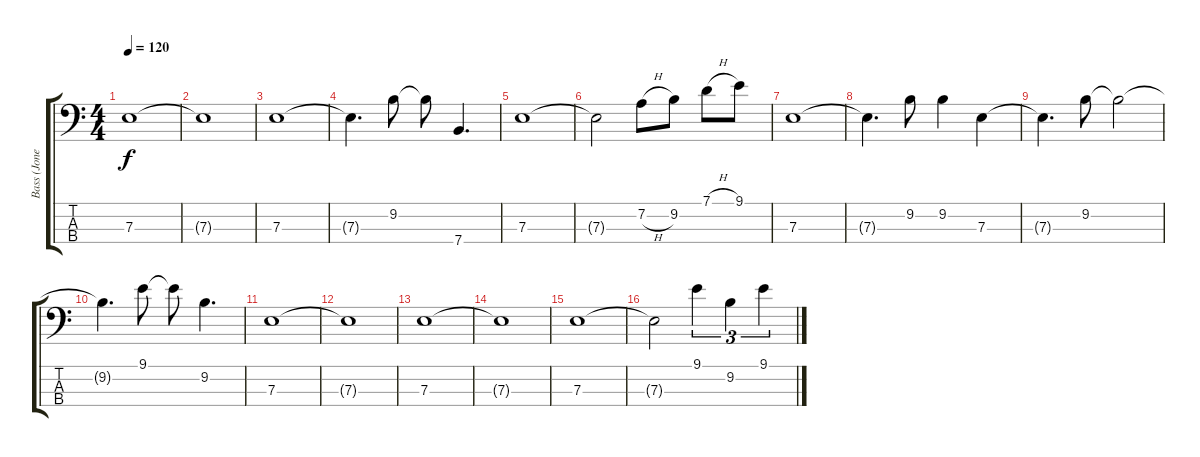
\track ("Bass (Jones)" "Bass (Jone") {instrument electricbassfinger}
\staff {score tabs}
\tuning (G2 D2 A1 E1) {hide}
\ts (4 4)
\tempo 120
\clef f4
\ks c
7.3.1{dy f} |
7.3{t}.1 |
7.3.1 |
7.3{t}.4{d} 9.2.8 9.2{t}.8 7.4.4{d} |
7.3.1 |
7.3{t}.2 7.2{h}.8 9.2.8 7.1{h}.8 9.1.8 |
7.3.1 |
7.3{t}.4{d} 9.2.8 9.2.4 7.3.4 |
7.3{t}.4{d} 9.2.8 9.2{t}.2 |
9.2{t}.4{d} 9.1.8 9.1{t}.8 9.2.4{d} |
7.3.1 |
7.3{t}.1 |
7.3.1 |
7.3{t}.1 |
7.3.1 |
7.3{t}.2 9.1.4{tu (3 2)} 9.2.4{tu (3 2)} 9.1.4{tu (3 2)}
